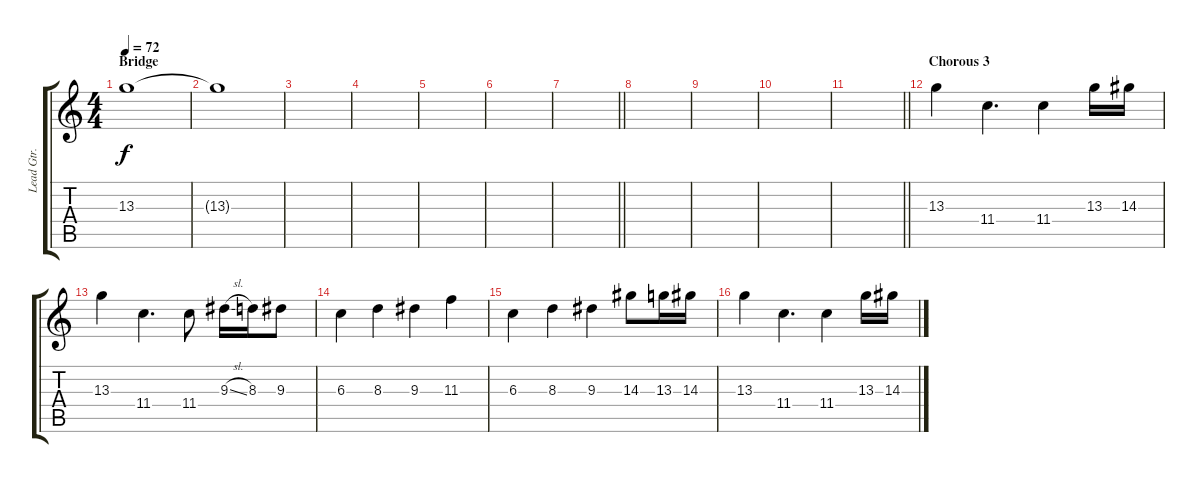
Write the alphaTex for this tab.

\track ("Lead Gtr." "Lead Gtr.") {instrument overdrivenguitar}
\staff {score tabs}
\tuning (Eb4 Bb3 Gb3 Db3 Ab2 Eb2) {hide}
\ts (4 4)
\section ("" "Bridge")
\tempo 72
\clef g2
\ks c
13.3.1{dy f} |
13.3{t}.1 |
|
|
|
|
\barLineRight lightlight
|
\section ("" "")
|
|
|
\barLineRight lightlight
|
\section ("" "Chorous 3")
13.3.4{volume 4 balance 8} 11.4.4{d} 11.4.4 13.3.16 14.3.16 |
13.3.4 11.4.4{d} 11.4.8 9.3{sl}.16 8.3.16 9.3.8 |
6.3.4 8.3.4 9.3.4 11.3.4 |
6.3.4 8.3.4 9.3.4 14.3.8 13.3.16 14.3.16 |
13.3.4 11.4.4{d} 11.4.4 13.3.16 14.3.16
